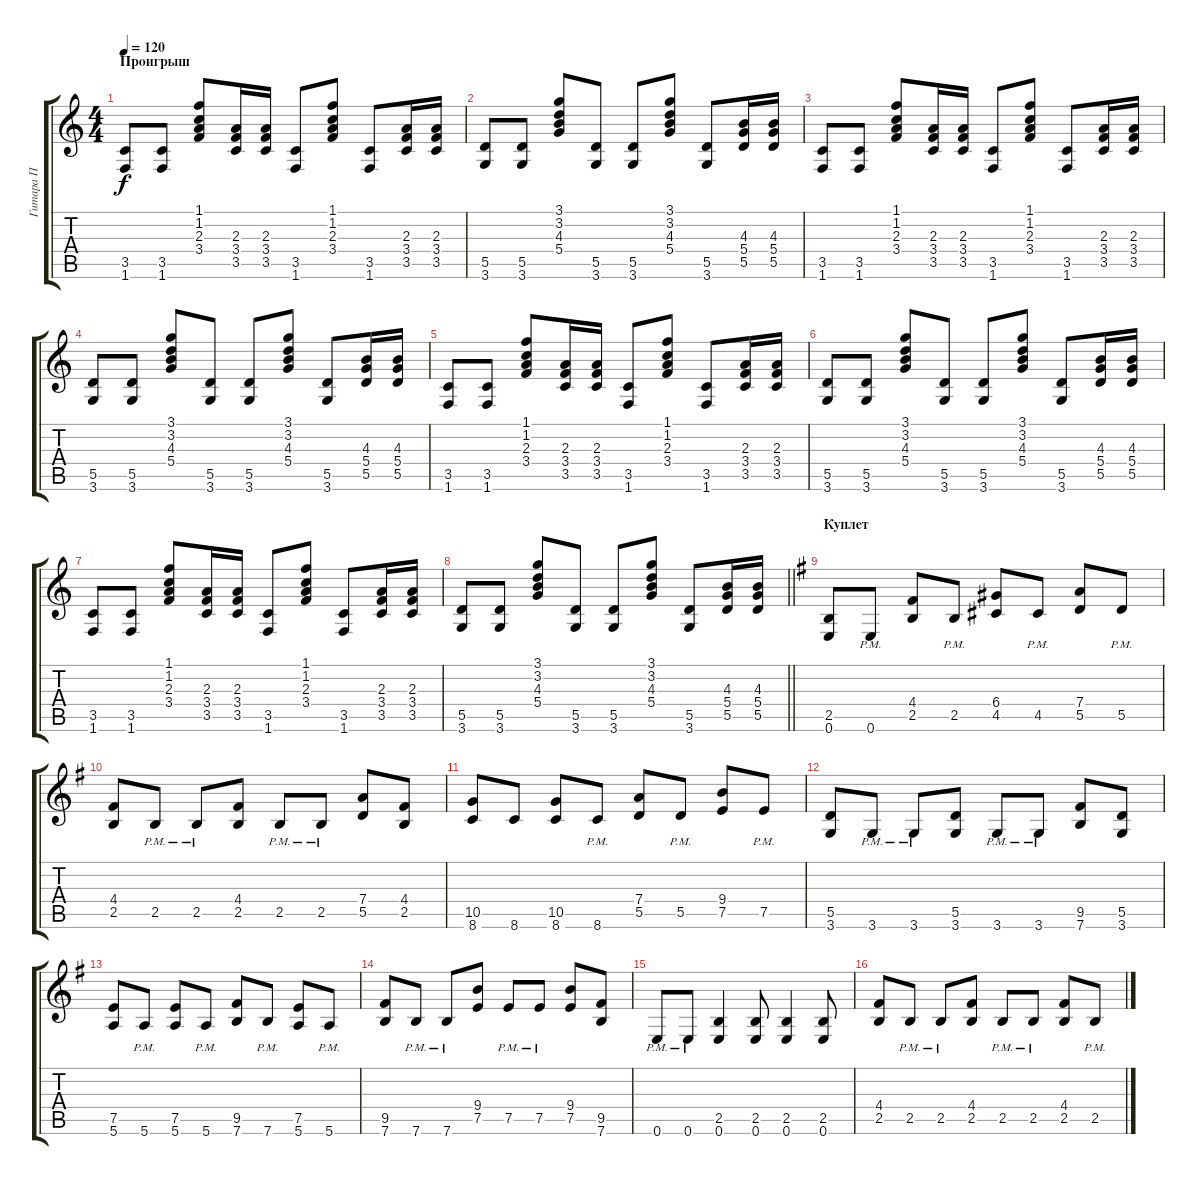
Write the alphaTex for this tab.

\track ("Гитара П" "Гитара П") {instrument electricguitarclean}
\staff {score tabs}
\tuning (E4 B3 G3 D3 A2 E2) {hide}
\ts (4 4)
\section ("" "Проигрыш")
\tempo 120
\clef g2
\ks c
(3.5 1.6).8{dy f} (3.5 1.6).8 (1.1 1.2 2.3 3.4).8 (2.3 3.4 3.5).16 (2.3 3.4 3.5).16 (3.5 1.6).8 (1.1 1.2 2.3 3.4).8 (3.5 1.6).8 (2.3 3.4 3.5).16 (2.3 3.4 3.5).16 |
(5.5 3.6).8 (5.5 3.6).8 (3.1 3.2 4.3 5.4).8 (5.5 3.6).8 (5.5 3.6).8 (3.1 3.2 4.3 5.4).8 (5.5 3.6).8 (4.3 5.4 5.5).16 (4.3 5.4 5.5).16 |
(3.5 1.6).8 (3.5 1.6).8 (1.1 1.2 2.3 3.4).8 (2.3 3.4 3.5).16 (2.3 3.4 3.5).16 (3.5 1.6).8 (1.1 1.2 2.3 3.4).8 (3.5 1.6).8 (2.3 3.4 3.5).16 (2.3 3.4 3.5).16 |
(5.5 3.6).8 (5.5 3.6).8 (3.1 3.2 4.3 5.4).8 (5.5 3.6).8 (5.5 3.6).8 (3.1 3.2 4.3 5.4).8 (5.5 3.6).8 (4.3 5.4 5.5).16 (4.3 5.4 5.5).16 |
(3.5 1.6).8 (3.5 1.6).8 (1.1 1.2 2.3 3.4).8 (2.3 3.4 3.5).16 (2.3 3.4 3.5).16 (3.5 1.6).8 (1.1 1.2 2.3 3.4).8 (3.5 1.6).8 (2.3 3.4 3.5).16 (2.3 3.4 3.5).16 |
(5.5 3.6).8 (5.5 3.6).8 (3.1 3.2 4.3 5.4).8 (5.5 3.6).8 (5.5 3.6).8 (3.1 3.2 4.3 5.4).8 (5.5 3.6).8 (4.3 5.4 5.5).16 (4.3 5.4 5.5).16 |
(3.5 1.6).8 (3.5 1.6).8 (1.1 1.2 2.3 3.4).8 (2.3 3.4 3.5).16 (2.3 3.4 3.5).16 (3.5 1.6).8 (1.1 1.2 2.3 3.4).8 (3.5 1.6).8 (2.3 3.4 3.5).16 (2.3 3.4 3.5).16 |
\barLineRight lightlight
(5.5 3.6).8 (5.5 3.6).8 (3.1 3.2 4.3 5.4).8 (5.5 3.6).8 (5.5 3.6).8 (3.1 3.2 4.3 5.4).8 (5.5 3.6).8 (4.3 5.4 5.5).16 (4.3 5.4 5.5).16 |
\section ("" "Куплет")
\ks eminor
(2.5 0.6).8 0.6{pm}.8 (4.4 2.5).8 2.5{pm}.8 (6.4 4.5).8 4.5{pm}.8 (7.4 5.5).8 5.5{pm}.8 |
(4.4 2.5).8 2.5{pm}.8 2.5{pm}.8 (4.4 2.5).8 2.5{pm}.8 2.5{pm}.8 (7.4 5.5).8 (4.4 2.5).8 |
(10.5 8.6).8 8.6.8 (10.5 8.6).8 8.6{pm}.8 (7.4 5.5).8 5.5{pm}.8 (9.4 7.5).8 7.5{pm}.8 |
(5.5 3.6).8 3.6{pm}.8 3.6{pm}.8 (5.5 3.6).8 3.6{pm}.8 3.6{pm}.8 (9.5 7.6).8 (5.5 3.6).8 |
(7.5 5.6).8 5.6{pm}.8 (7.5 5.6).8 5.6{pm}.8 (9.5 7.6).8 7.6{pm}.8 (7.5 5.6).8 5.6{pm}.8 |
(9.5 7.6).8 7.6{pm}.8 7.6{pm}.8 (9.4 7.5).8 7.5{pm}.8 7.5{pm}.8 (9.4 7.5).8 (9.5 7.6).8 |
0.6{pm}.8 0.6{pm}.8 (2.5 0.6).4 (2.5 0.6).8 (2.5 0.6).4 (2.5 0.6).8 |
(4.4 2.5).8 2.5{pm}.8 2.5{pm}.8 (4.4 2.5).8 2.5{pm}.8 2.5{pm}.8 (4.4 2.5).8 2.5{pm}.8
